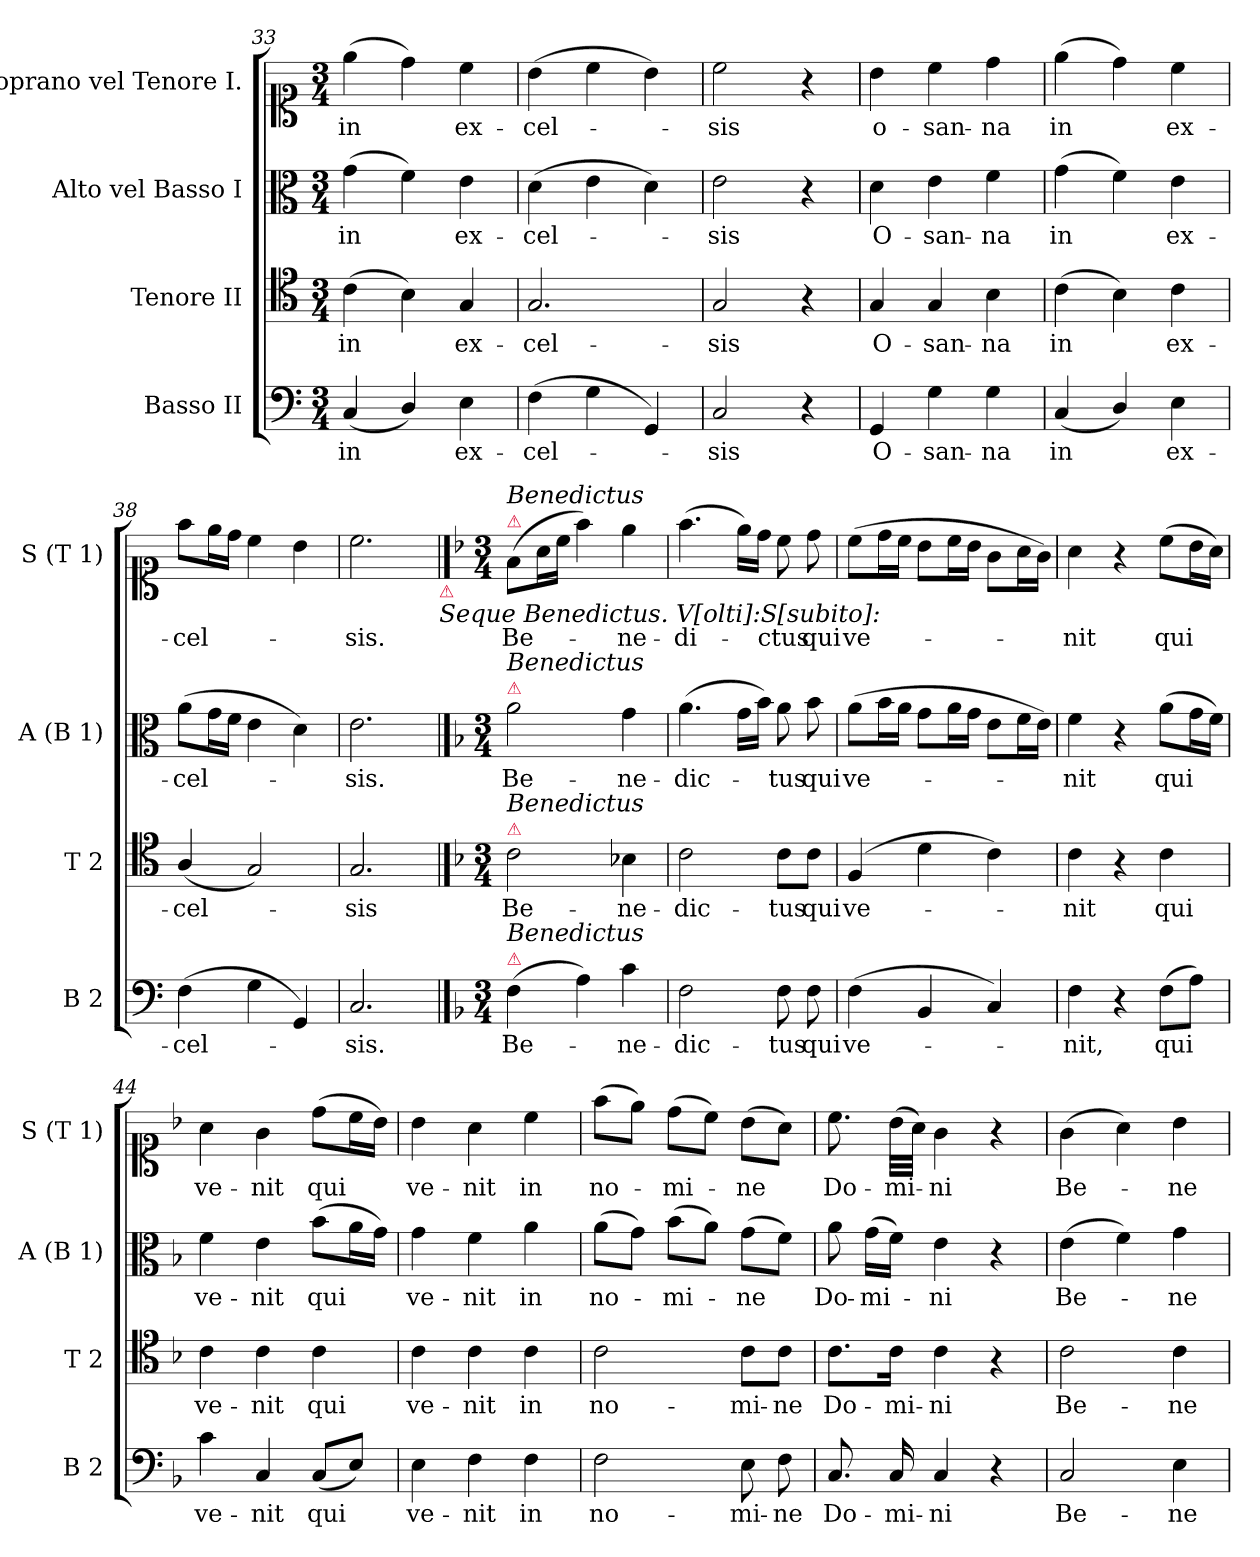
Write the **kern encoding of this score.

**kern	**text	**kern	**text	**kern	**text	**kern	**text
*part4	*part4	*part3	*part3	*part2	*part2	*part1	*part1
*staff4	*staff4	*staff3	*staff3	*staff2	*staff2	*staff1	*staff1
*I"Basso II	*	*I"Tenore II	*	*I"Alto vel Basso I	*	*I"Soprano vel Tenore I.	*
*I'B 2	*	*I'T 2	*	*I'A (B 1)	*	*I'S (T 1)	*
*clefF4	*	*clefC4	*	*clefC3	*	*clefC1	*
*k[]	*	*k[]	*	*k[]	*	*k[]	*
*M3/4	*	*M3/4	*	*M3/4	*	*M3/4	*
=33	=33	=33	=33	=33	=33	=33	=33
(<4C/	in	(>4c\	in	(>4g\	in	(>4ee\	in
4D/)	.	4B\)	.	4f\)	.	4dd\)	.
4E\	ex-	4G/	ex-	4e\	ex-	4cc\	ex-
=34	=34	=34	=34	=34	=34	=34	=34
(>4F\	-cel-	2.G/	-cel-	(>4d\	-cel-	(>4b\	-cel-
4G\	.	.	.	4e\	.	4cc\	.
4GG/)	.	.	.	4d\)	.	4b\)	.
=35	=35	=35	=35	=35	=35	=35	=35
2C/	-sis	2G/	-sis	2e\	-sis	2cc\	-sis
4r	.	4r	.	4r	.	4r	.
=36	=36	=36	=36	=36	=36	=36	=36
4GG/	O-	4G/	O-	4d\	O-	4b\	o-
4G\	-san-	4G/	-san-	4e\	-san-	4cc\	-san-
4G\	-na	4B\	-na	4f\	-na	4dd\	-na
=37	=37	=37	=37	=37	=37	=37	=37
(<4C/	in	(>4c\	in	(>4g\	in	(>4ee\	in
4D/)	.	4B\)	.	4f\)	.	4dd\)	.
4E\	ex-	4c\	ex-	4e\	ex-	4cc\	ex-
=38	=38	=38	=38	=38	=38	=38	=38
(>4F\	-cel-	(<4A/	-cel-	(>8a\L	-cel-	8ff\L	-cel-
.	.	.	.	16g\L	.	16ee\L	.
.	.	.	.	16f\JJ	.	16dd\JJ	.
4G\	.	2G/)	.	4e\	.	4cc\	.
4GG/)	.	.	.	4d\)	.	4b\	.
=39	=39	=39	=39	=39	=39	=39	=39
2.C/	-sis.	2.G/	-sis	2.e\	-sis.	2.cc\	-sis.
!	!	!	!	!	!	!LO:TX:b:color=crimson:t=⚠	!
!	!	!	!	!	!	!LO:TX:b:i:t=Seque Benedictus. V[olti]&colon;S[subito]&colon;	!
==40	==40	==40	==40	==40	==40	==40	==40
*k[b-]	*	*k[b-]	*	*k[b-]	*	*k[b-]	*
*M3/4	*	*M3/4	*	*M3/4	*	*M3/4	*
!	!	!	!	!	!	!LO:TX:a:color=crimson:t=⚠	!
!	!	!	!	!	!	!LO:TX:a:i:t=Benedictus	!
!	!	!	!	!LO:TX:a:color=crimson:t=⚠	!	!	!
!	!	!	!	!LO:TX:a:i:t=Benedictus	!	!	!
!	!	!LO:TX:a:color=crimson:t=⚠	!	!	!	!	!
!	!	!LO:TX:a:i:t=Benedictus	!	!	!	!	!
!LO:TX:a:color=crimson:t=⚠	!	!	!	!	!	!	!
!LO:TX:a:i:t=Benedictus	!	!	!	!	!	!	!
(>4F\	Be-	2c\	Be-	2a\	Be-	(>8f\L	Be-
.	.	.	.	.	.	16a\L	.
.	.	.	.	.	.	16cc\JJ	.
4A\)	.	.	.	.	.	4ff\)	.
4c\	-ne-	4B-X\	-ne-	4g\	-ne-	4ee\	-ne-
=41	=41	=41	=41	=41	=41	=41	=41
2F\	-dic-	2c\	-dic-	(>4.a\	-dic-	(>4.ff\	-di-
.	.	.	.	16g\LL	.	16ee\LL)	.
.	.	.	.	16b-\JJ)	.	16dd\JJ	.
8F\	-tus	8c\L	-tus	8a\	-tus	8cc\	-ctus
8F\	qui	8c\J	qui	8b-\	qui	8dd\	qui
=42	=42	=42	=42	=42	=42	=42	=42
(>4F\	ve-	(>4F/	ve-	(>8a\L	ve-	(>8cc\L	ve-
.	.	.	.	16b-\L	.	16dd\L	.
.	.	.	.	16a\JJ	.	16cc\JJ	.
4BB-/	.	4d\	.	8g\L	.	8b-\L	.
.	.	.	.	16a\L	.	16cc\L	.
.	.	.	.	16g\JJ	.	16b-\JJ	.
4C/)	.	4c\)	.	8e\L	.	8g\L	.
.	.	.	.	16f\L	.	16a\L	.
.	.	.	.	16e\JJ)	.	16g\JJ)	.
=43	=43	=43	=43	=43	=43	=43	=43
4F\	-nit,	4c\	-nit	4f\	-nit	4a\	-nit
4r	.	4r	.	4r	.	4r	.
(>8F\L	qui	4c\	qui	(>8a\L	qui	(>8cc\L	qui
8A\J)	.	.	.	16g\L	.	16b-\L	.
.	.	.	.	16f\JJ)	.	16a\JJ)	.
=44	=44	=44	=44	=44	=44	=44	=44
4c\	ve-	4c\	ve-	4f\	ve-	4a\	ve-
4C/	-nit	4c\	-nit	4e\	-nit	4g\	-nit
(<8C/L	qui	4c\	qui	(>8b-\L	qui	(8dd\L	qui
8E/J)	.	.	.	16a\L	.	16cc\L	.
.	.	.	.	16g\JJ)	.	16b-\JJ)	.
=45	=45	=45	=45	=45	=45	=45	=45
4E\	ve-	4c\	ve-	4g\	ve-	4b-\	ve-
4F\	-nit	4c\	-nit	4f\	-nit	4a\	-nit
4F\	in	4c\	in	4a\	in	4cc\	in
=46	=46	=46	=46	=46	=46	=46	=46
2F\	no-	2c\	no-	(>8a\L	no-	(>8ff\L	no-
.	.	.	.	8g\J)	.	8ee\J)	.
.	.	.	.	(>8b-\L	-mi-	(>8dd\L	-mi-
.	.	.	.	8a\J)	.	8cc\J)	.
8E\	-mi-	8c\L	-mi-	(>8g\L	-ne	(>8b-\L	-ne
8F\	-ne	8c\J	-ne	8f\J)	.	8a\J)	.
=47	=47	=47	=47	=47	=47	=47	=47
8.C/	Do-	8.c\L	Do-	8a\	Do-	8.cc\	Do-
.	.	.	.	(>16g\LL	-mi-	.	.
16C/	-mi-	16c\Jk	-mi-	16f\JJ)	.	(>32b-\LLL	-mi-
.	.	.	.	.	.	32a\JJJ)	.
4C/	-ni	4c\	-ni	4e\	-ni	4g\	-ni
4r	.	4r	.	4r	.	4r	.
=48	=48	=48	=48	=48	=48	=48	=48
2C/	Be-	2c\	Be-	(>4e\	Be-	(>4g\	Be-
.	.	.	.	4f\)	.	4a\)	.
4E\	-ne-	4c\	-ne-	4g\	-ne-	4b-\	-ne-
=	=	=	=	=	=	=	=
*-	*-	*-	*-	*-	*-	*-	*-
